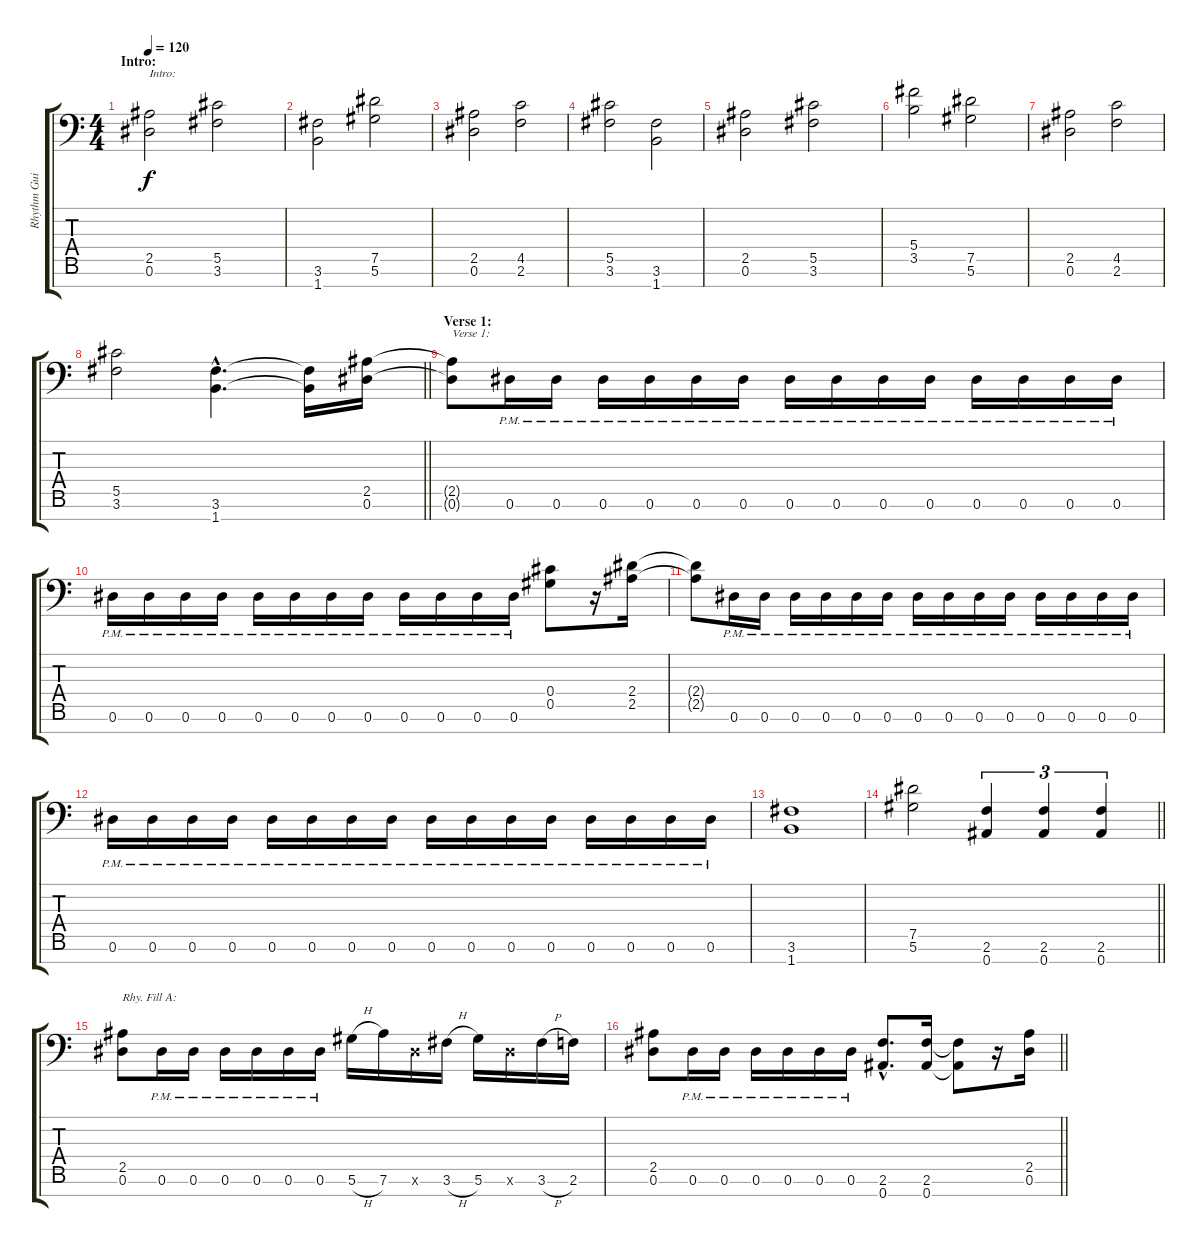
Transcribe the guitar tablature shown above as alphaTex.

\track ("Rhythm Guitar II" "Rhythm Gui") {instrument distortionguitar}
\staff {score tabs}
\tuning (Eb4 Bb3 Gb3 Db3 Ab2 Eb2 Bb1) {hide}
\ts (4 4)
\section ("" "Intro:")
\tempo 120
\clef f4
\ks c
(2.5 0.6).2{txt "Intro:" dy f instrument distortionguitar} (5.5 3.6).2 |
(3.6 1.7).2 (7.5 5.6).2 |
(2.5 0.6).2 (4.5 2.6).2 |
(5.5 3.6).2 (3.6 1.7).2 |
(2.5 0.6).2 (5.5 3.6).2 |
(5.4 3.5).2 (7.5 5.6).2 |
(2.5 0.6).2 (4.5 2.6).2 |
\barLineRight lightlight
(5.5 3.6).2 (3.6{hac} 1.7{hac}).4{d} (3.6{t} 1.7{t}).16 (2.5 0.6).16 |
\section ("" "Verse 1:")
(2.5{t} 0.6{t}).8{txt "Verse 1:"} 0.6{pm}.16 0.6{pm}.16 0.6{pm}.16 0.6{pm}.16 0.6{pm}.16 0.6{pm}.16 0.6{pm}.16 0.6{pm}.16 0.6{pm}.16 0.6{pm}.16 0.6{pm}.16 0.6{pm}.16 0.6{pm}.16 0.6{pm}.16 |
0.6{pm}.16 0.6{pm}.16 0.6{pm}.16 0.6{pm}.16 0.6{pm}.16 0.6{pm}.16 0.6{pm}.16 0.6{pm}.16 0.6{pm}.16 0.6{pm}.16 0.6{pm}.16 0.6{pm}.16 (0.4 0.5).8 r.16 (2.4 2.5).16 |
(2.4{t} 2.5{t}).8 0.6{pm}.16 0.6{pm}.16 0.6{pm}.16 0.6{pm}.16 0.6{pm}.16 0.6{pm}.16 0.6{pm}.16 0.6{pm}.16 0.6{pm}.16 0.6{pm}.16 0.6{pm}.16 0.6{pm}.16 0.6{pm}.16 0.6{pm}.16 |
0.6{pm}.16 0.6{pm}.16 0.6{pm}.16 0.6{pm}.16 0.6{pm}.16 0.6{pm}.16 0.6{pm}.16 0.6{pm}.16 0.6{pm}.16 0.6{pm}.16 0.6{pm}.16 0.6{pm}.16 0.6{pm}.16 0.6{pm}.16 0.6{pm}.16 0.6{pm}.16 |
(3.6 1.7).1 |
\barLineRight lightlight
(7.5 5.6).2 (2.6 0.7).4{tu (3 2)} (2.6 0.7).4{tu (3 2)} (2.6 0.7).4{tu (3 2)} |
(2.5 0.6).8{txt "Rhy. Fill A:"} 0.6{pm}.16 0.6{pm}.16 0.6{pm}.16 0.6{pm}.16 0.6{pm}.16 0.6{pm}.16 5.6{h}.16 7.6.16 0.6{x}.16 3.6{h}.16 5.6.16 0.6{x}.16 3.6{h}.16 2.6.16 |
\barLineRight lightlight
(2.5 0.6).8 0.6{pm}.16 0.6{pm}.16 0.6{pm}.16 0.6{pm}.16 0.6{pm}.16 0.6{pm}.16 (2.6{hac} 0.7{hac}).8{d} (2.6 0.7).16 (2.6{t} 0.7{t}).8 r.16 (2.5 0.6).16
